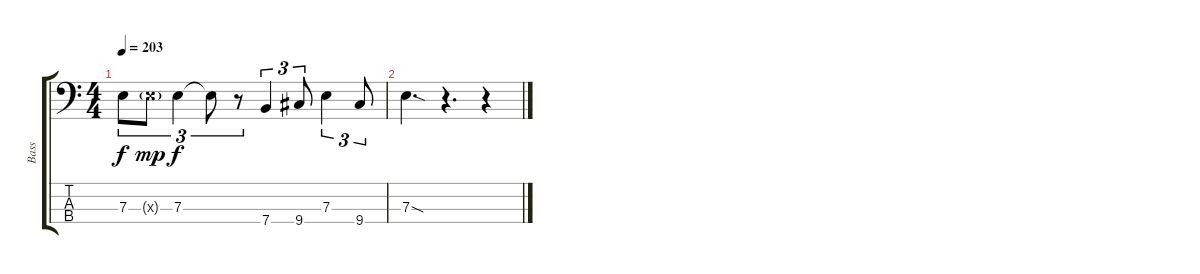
\track ("Bass" "Bass") {instrument electricbasspick}
\staff {score tabs}
\tuning (G2 D2 A1 E1) {hide}
\ts (4 4)
\tempo 203
\clef f4
\ks c
7.3{t}.8{tu (3 2) dy f} 7.3{g x}.8{tu (3 2) dy mp} 7.3.4{tu (3 2) dy f} 7.3{t}.8{tu (3 2)} r.8{tu (3 2)} 7.4.4{tu (3 2)} 9.4.8{tu (3 2)} 7.3.4{tu (3 2)} 9.4.8{tu (3 2)} |
7.3{sod}.4{d} r.4{d} r.4
